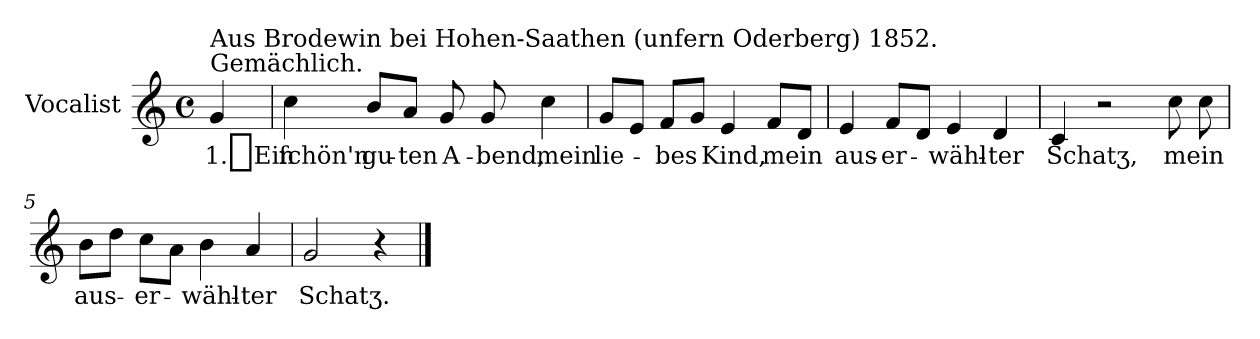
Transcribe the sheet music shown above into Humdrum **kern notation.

**kern	**text
*part1	*part1
*staff1	*staff1
*I"Vocalist	*
*k[]	*
*C:	*
*M4/4	*
*met(c)	*
=	=
!LO:TX:a:t=Gemächlich.	!
!LO:TX:a:t=Aus Brodewin bei Hohen-Saathen (unfern Oderberg) 1852.	!
4g	1._Ein
=1	=1
4cc	ſchön'n
8bL	gu-
8aJ	-ten
8g	A-
8g	-bend,
4cc	mein
=2	=2
8gL	lie-
8eJ	.
8fL	-bes
8gJ	.
4e	Kind,
8fL	mein
8dJ	.
=3	=3
4e	aus-
8fL	-er-
8dJ	.
4e	-wähl-
4d	-ter
=4	=4
4c	Schatʒ,
2r	.
8cc	mein
8cc	.
=5	=5
8bL	aus-
8ddJ	.
8ccL	-er-
8aJ	.
4b	-wähl-
4a	-ter
=6	=6
2g	Schatʒ.
4r	.
==	==
*-	*-
